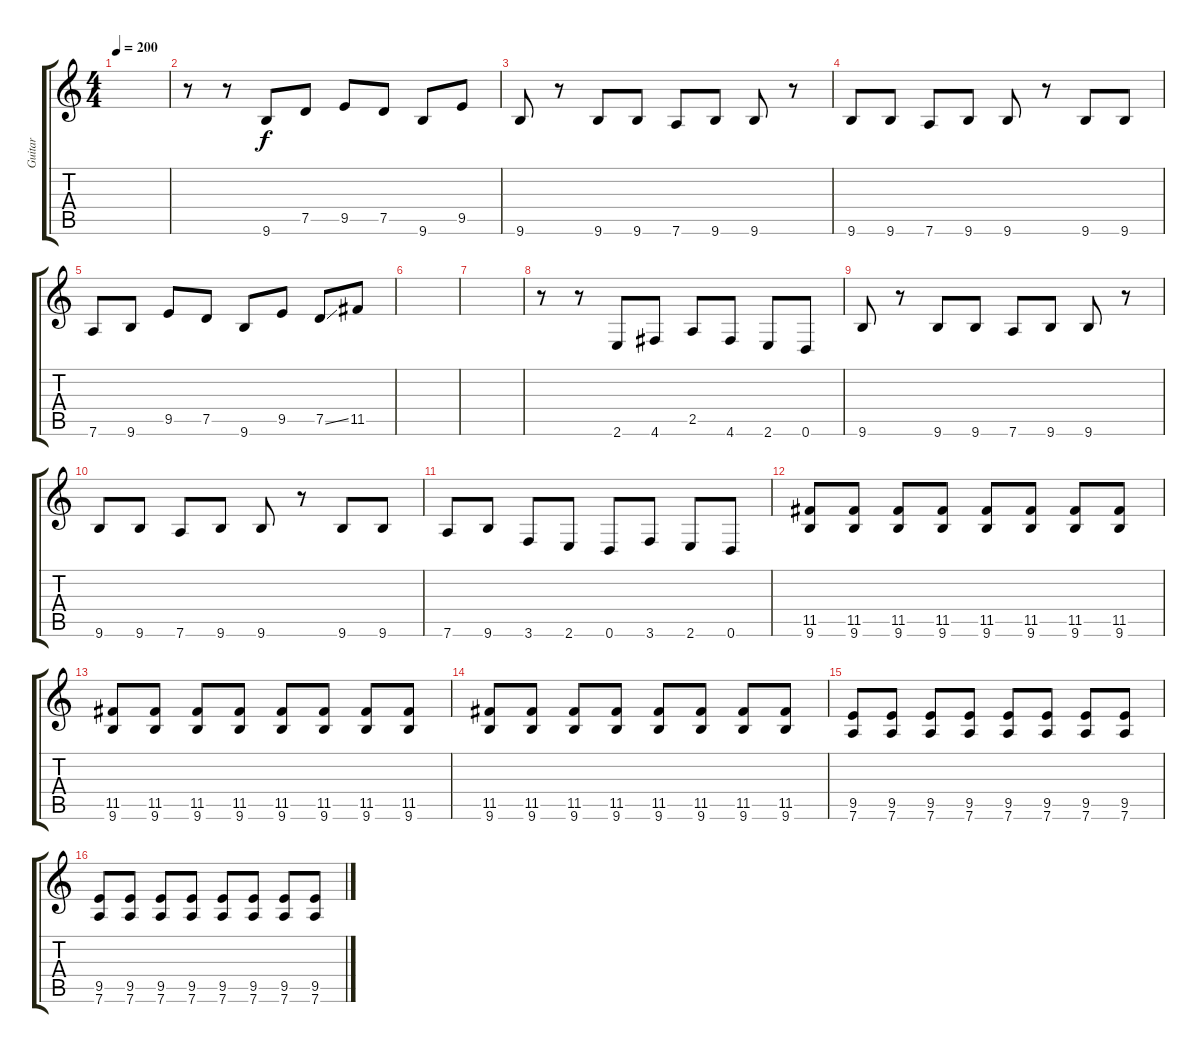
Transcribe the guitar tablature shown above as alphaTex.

\track ("Guitar" "Guitar") {instrument overdrivenguitar}
\staff {score tabs}
\tuning (D4 A3 F3 C3 G2 D2) {hide}
\ts (4 4)
\tempo 200
\clef g2
\ks c
|
r.8 r.8 9.6.8 7.5.8 9.5.8 7.5.8 9.6.8 9.5.8 |
9.6.8 r.8 9.6.8 9.6.8 7.6.8 9.6.8 9.6.8 r.8 |
9.6.8 9.6.8 7.6.8 9.6.8 9.6.8 r.8 9.6.8 9.6.8 |
7.6.8 9.6.8 9.5.8 7.5.8 9.6.8 9.5.8 7.5{ss}.8 11.5.8 |
|
|
r.8 r.8 2.6.8 4.6.8 2.5.8 4.6.8 2.6.8 0.6.8 |
9.6.8 r.8 9.6.8 9.6.8 7.6.8 9.6.8 9.6.8 r.8 |
9.6.8 9.6.8 7.6.8 9.6.8 9.6.8 r.8 9.6.8 9.6.8 |
7.6.8 9.6.8 3.6.8 2.6.8 0.6.8 3.6.8 2.6.8 0.6.8 |
(11.5 9.6).8 (11.5 9.6).8 (11.5 9.6).8 (11.5 9.6).8 (11.5 9.6).8 (11.5 9.6).8 (11.5 9.6).8 (11.5 9.6).8 |
(11.5 9.6).8 (11.5 9.6).8 (11.5 9.6).8 (11.5 9.6).8 (11.5 9.6).8 (11.5 9.6).8 (11.5 9.6).8 (11.5 9.6).8 |
(11.5 9.6).8 (11.5 9.6).8 (11.5 9.6).8 (11.5 9.6).8 (11.5 9.6).8 (11.5 9.6).8 (11.5 9.6).8 (11.5 9.6).8 |
(9.5 7.6).8 (9.5 7.6).8 (9.5 7.6).8 (9.5 7.6).8 (9.5 7.6).8 (9.5 7.6).8 (9.5 7.6).8 (9.5 7.6).8 |
(9.5 7.6).8 (9.5 7.6).8 (9.5 7.6).8 (9.5 7.6).8 (9.5 7.6).8 (9.5 7.6).8 (9.5 7.6).8 (9.5 7.6).8
